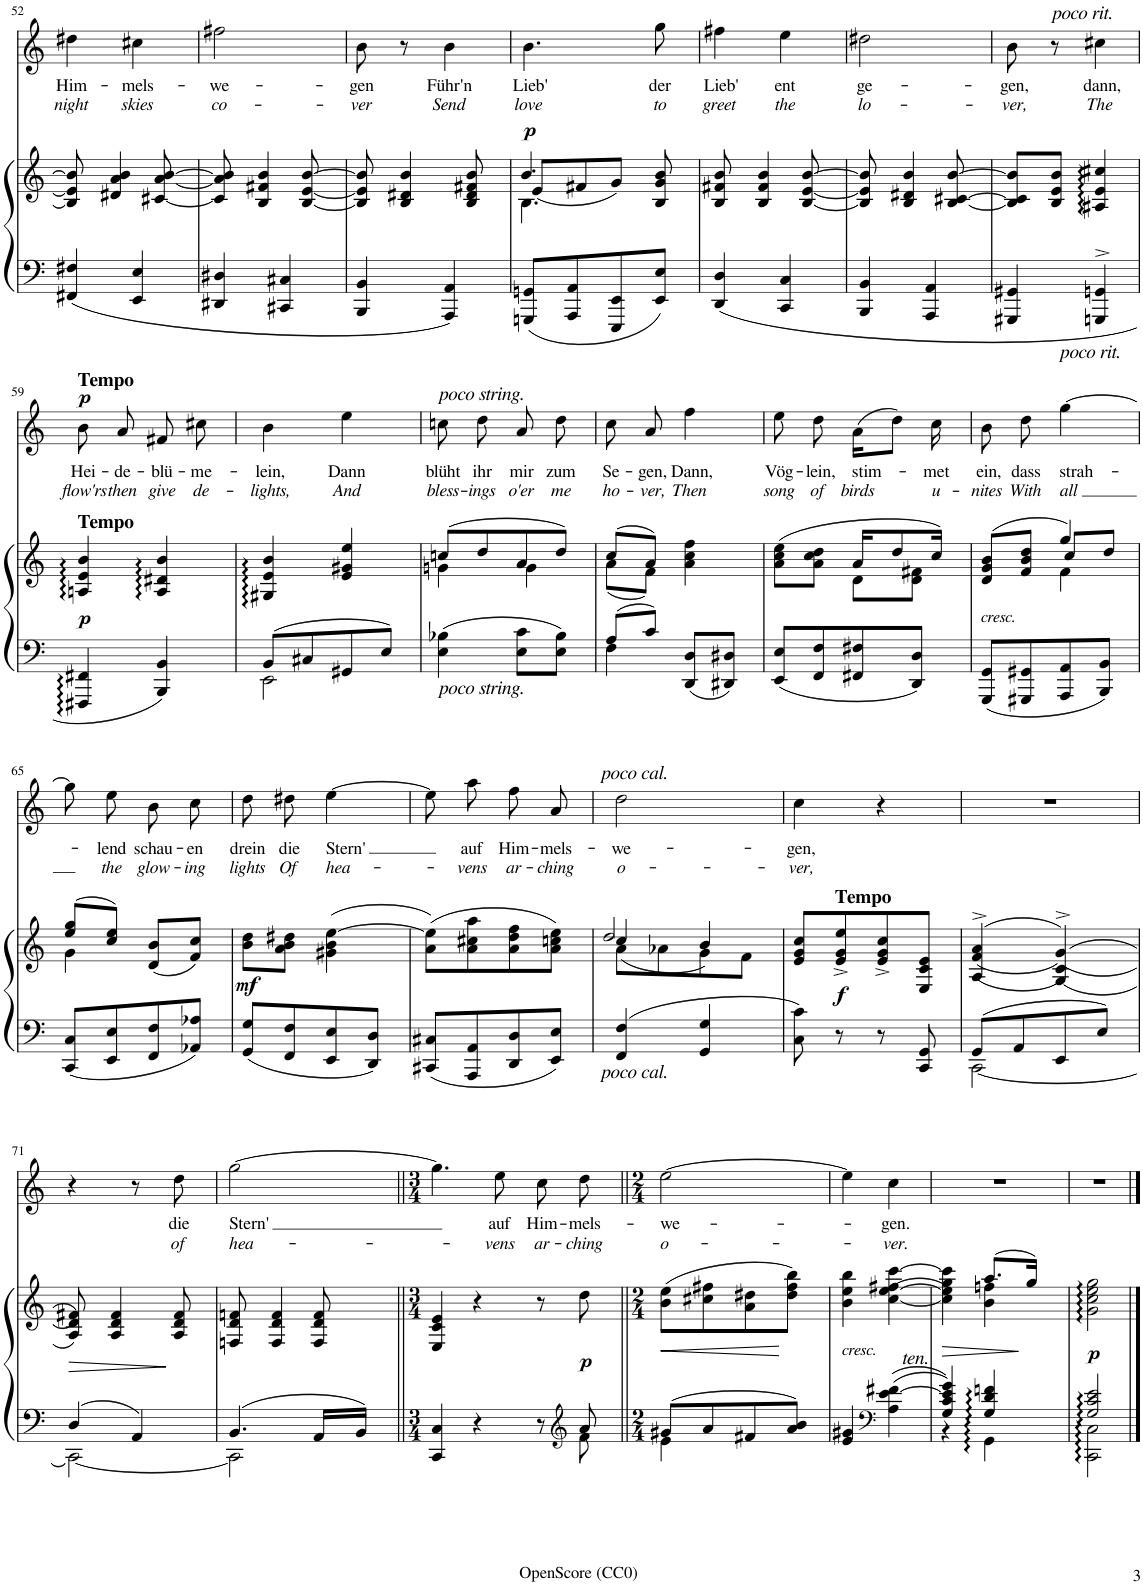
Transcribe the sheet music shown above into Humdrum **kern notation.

**kern	**kern	**dynam	**kern	**text	**text	**dynam
*part2	*part2	*part2	*part1	*part1	*part1	*part1
*staff3	*staff2	*staff2/3	*staff1	*staff1	*staff1	*staff1
*I"Pianoforte	*	*	*I"Gesang Voice	*	*	*
*I'Pno	*	*	*	*	*	*
!!LO:PB:g=z
*clefF4	*clefG2	*	*clefG2	*	*	*
*k[]	*k[]	*	*k[]	*	*	*
*M2/4	*M2/4	*	*M2/4	*	*	*
=52	=52	=52	=52	=52	=52	=52
!	!	!	!	!LO:LY:b	!LO:LY:b	!
4FF#X/ 4F#X/	8B/] 8e/] 8b/]	.	4dd#X\	Him-	night	.
.	4d#X/ 4a/ 4b/	.	.	.	.	.
!	!	!	!	!LO:LY:b	!LO:LY:b	!
4EE/ 4E/	.	.	4cc#X\	-mels-	skies	.
.	[8c#X/ [8a/ [8b/	.	.	.	.	.
=53	=53	=53	=53	=53	=53	=53
!	!	!	!	!LO:LY:b	!LO:LY:b	!
4DD#X/ 4D#X/	8c#/] 8a/] 8b/]	.	2ff#X\	-we-	co-	.
.	4B/ 4f#X/ 4b/	.	.	.	.	.
4CC#X/ 4C#X/	.	.	.	.	.	.
.	[8B/ [8e/ [8b/	.	.	.	.	.
=54	=54	=54	=54	=54	=54	=54
!	!	!	!	!LO:LY:b	!LO:LY:b	!
4BBB/ 4BB/	8B/] 8e/] 8b/]	.	8b\	-gen	-ver	.
.	4B/ 4d#X/ 4b/	.	8r	.	.	.
!	!	!	!	!LO:LY:b	!LO:LY:b	!
4AAA/ 4AA/	.	.	4b\	Führ'n	Send	.
.	8B/ 8d#/ 8f#X/ 8b/	.	.	.	.	.
=55	=55	=55	=55	=55	=55	=55
*	*^	*	*	*	*	*
*	*	*^	*	*	*	*	*
!	!	!	!	!LO:DY:a	!	!LO:LY:b	!LO:LY:b	!
8GGGn/ 8GGn/L	4.b/	(<8e/L	4.B\	p	4.b\	Lieb'	love	.
8AAA/ 8AA/	.	8f#X/	.	.	.	.	.	.
8EEE/ 8EE/	.	8g/J)	.	.	.	.	.	.
!	!	!	!	!	!	!LO:LY:b	!LO:LY:b	!
8EE/ 8E/J	8B/ 8g/ 8b/	8ryy	8ryy	.	8gg\	der	to	.
=56	=56	=56	=56	=56	=56	=56	=56	=56
!	!	!	!	!	!	!LO:LY:b	!LO:LY:b	!
*	*v	*v	*v	*	*	*	*	*
4DD/ 4D/	8B/ 8f#X/ 8b/	.	4ff#X\	Lieb'	greet	.
.	4B/ 4f#/ 4b/	.	.	.	.	.
!	!	!	!	!LO:LY:b	!LO:LY:b	!
4CC/ 4C/	.	.	4ee\	ent	the	.
.	[8B/ [8e/ [8b/	.	.	.	.	.
=57	=57	=57	=57	=57	=57	=57
!	!	!	!	!LO:LY:b	!LO:LY:b	!
4BBB/ 4BB/	8B/] 8e/] 8b/]	.	2dd#X\	-ge-	lo-	.
.	4B/ 4d#X/ 4b/	.	.	.	.	.
4AAA/ 4AA/	.	.	.	.	.	.
.	[8B/ [8c#X/ [8b/	.	.	.	.	.
=58	=58	=58	=58	=58	=58	=58
!	!	!	!	!LO:LY:b	!LO:LY:b	!
4GGG#X/ 4GG#X/	8B/] 8c#/] 8b/]L	.	8b\	-gen,	-ver,	.
!	!	!	!LO:TX:a:i:t=poco rit.	!	!	!
.	8B/ 8e/ 8b/J	.	8r	.	.	.
!LO:TX:b:i:t=poco rit.	!	!	!	!	!	!
!	!	!	!	!LO:LY:b	!LO:LY:b	!
4GGGn/^> 4GGn/^>	4A#X/ 4e/ 4cc#X/	.	4cc#X\	dann,	The	.
!!LO:LB:g=z
=59	=59	=59	=59	=59	=59	=59
!	!	!	!LO:TX:a:B:t=Tempo	!	!	!
!	!LO:TX:a:B:t=Tempo	!	!	!	!	!
!	!	!LO:DY:b	!	!LO:LY:b	!LO:LY:b	!LO:DY:a
4FFF#X/:: 4FF#X/::	4An/ 4e/ 4b/	p	8b\	Hei-	flow'rs	p
!	!	!	!	!LO:LY:b	!LO:LY:b	!
.	.	.	8a/	-de-	then	.
!	!	!	!	!LO:LY:b	!LO:LY:b	!
4BBB/ 4BB/	4A/ 4d#X/ 4b/	.	8f#X/	-blü-	give	.
!	!	!	!	!LO:LY:b	!LO:LY:b	!
.	.	.	8cc#X\	-me-	de-	.
=60	=60	=60	=60	=60	=60	=60
*^	*	*	*	*	*	*
!	!	!	!	!	!LO:LY:b	!LO:LY:b	!
8BB/L	2EE\	4G#X/ 4e/ 4b/	.	4b\	lein,	-lights,	.
8C#X/	.	.	.	.	.	.	.
!	!	!	!	!	!LO:LY:b	!LO:LY:b	!
8GG#X/	.	4e/ 4g#X/ 4ee/	.	4ee\	Dann	And	.
8E/J	.	.	.	.	.	.	.
*v	*v	*	*	*	*	*	*
=61	=61	=61	=61	=61	=61	=61
*	*^	*	*	*	*	*
!	!	!	!	!LO:TX:a:i:t=poco string.	!	!	!
!LO:TX:b:i:t=poco string.	!	!	!	!	!	!	!
!	!	!	!	!	!LO:LY:b	!LO:LY:b	!
4E\ 4B-X\	(8ccn/L	4gn\	.	8ccn\	blüht	bless-	.
!	!	!	!	!	!LO:LY:b	!LO:LY:b	!
.	8dd/	.	.	8dd\	ihr	-ings	.
!	!	!	!	!	!LO:LY:b	!LO:LY:b	!
8E\ 8c\L	8a/	4g\	.	8a/	mir	o'er	.
!	!	!	!	!	!LO:LY:b	!LO:LY:b	!
8E\ 8B-\J	8dd/J)	.	.	8dd\	zum	me	.
=62	=62	=62	=62	=62	=62	=62	=62
*^	*	*	*	*	*	*	*
!	!	!	!	!	!	!LO:LY:b	!LO:LY:b	!
8A/L	4F\	(8cc/L	(8a\L	.	8cc\	Se-	ho-	.
!	!	!	!	!	!	!LO:LY:b	!LO:LY:b	!
8c/J	.	8a/J)	8f\J)	.	8a/	-gen,	-ver,	.
!	!	!	!	!	!	!LO:LY:b	!LO:LY:b	!
8DD/ 8D/L	4ryy	4a\ 4cc\ 4ff\	4ryy	.	4ff\	Dann,	Then	.
8DD#X/ 8D#X/J	.	.	.	.	.	.	.	.
*v	*v	*	*	*	*	*	*	*
=63	=63	=63	=63	=63	=63	=63	=63
!	!	!	!	!	!LO:LY:b	!LO:LY:b	!
8EE/ 8E/L	(8a\ 8cc\ 8ee\L	4ryy	.	8ee\	Vög-	song	.
!	!	!	!	!	!LO:LY:b	!LO:LY:b	!
8FF/ 8F/	8a\ 8cc\ 8dd\J	.	.	8dd\	-lein,	of	.
!	!	!	!	!	!LO:LY:b	!LO:LY:b	!
8FF#X/ 8F#X/	16a/KL	8d\L	.	(16a\KL	stim-	birds	.
.	8dd/	.	.	8dd\J)	.	.	.
8DD/ 8D/J	.	8d\ 8f#X\J	.	.	.	.	.
!	!	!	!	!	!LO:LY:b	!LO:LY:b	!
.	16cc/Jk)	.	.	16cc\	-met	u-	.
=64	=64	=64	=64	=64	=64	=64	=64
*	*	*^	*	*	*	*	*
!	!LO:TX:b:i:t=cresc.	!	!	!	!	!	!	!
!	!	!	!	!	!	!LO:LY:b	!LO:LY:b	!
8GGG/ 8GG/L	(8d/ 8g/ 8b/L	4ryy	4ryy	.	8b\	ein,	-nites	.
!	!	!	!	!	!	!LO:LY:b	!LO:LY:b	!
8GGG#X/ 8GG#X/	8f/ 8b/ 8dd/J	.	.	.	8dd\	dass	With	.
!	!	!	!	!	!	!LO:LY:b	!LO:LY:b	!
8AAA/ 8AA/	4gg/)	4f\	8cc/L	.	[4gg\	strah-	all	.
8BBB/ 8BB/J	.	.	8dd/J	.	.	.	.	.
*	*	*v	*v	*	*	*	*	*
!!LO:LB:g=z
=65	=65	=65	=65	=65	=65	=65	=65
8CC/ 8C/L	(8ee/ 8gg/L	4g\	.	8gg\]	.	.	.
!	!	!	!	!	!LO:LY:b	!LO:LY:b	!
8EE/ 8E/	8cc/ 8ee/J)	.	.	8ee\	-lend	the	.
!	!	!	!	!	!LO:LY:b	!LO:LY:b	!
8FF/ 8F/	(8d/ 8b/L	4ryy	.	8b\	schau-	glow-	.
!	!	!	!	!	!LO:LY:b	!LO:LY:b	!
8AA-X/ 8A-X/J	8f/ 8cc/J)	.	.	8cc\	-en	-ing	.
*	*v	*v	*	*	*	*	*
=66	=66	=66	=66	=66	=66	=66
!	!	!LO:DY:b	!	!LO:LY:b	!LO:LY:b	!
8GG/ 8G/L	8b\ 8dd\L	mf	8dd\	drein	lights	.
!	!	!	!	!LO:LY:b	!LO:LY:b	!
8FF/ 8F/	8a\ 8b\ 8dd#X\J	.	8dd#X\	die	Of	.
!	!	!	!	!LO:LY:b	!LO:LY:b	!
8EE/ 8E/	(4g#X\ 4b\ [4ee\	.	[4ee\	Stern'	hea-	.
8DD/ 8D/J	.	.	.	.	.	.
=67	=67	=67	=67	=67	=67	=67
8CC#X/ 8C#X/L	(8a\ 8ee\]L)	.	8ee\]	.	.	.
!	!	!	!	!LO:LY:b	!LO:LY:b	!
8AAA/ 8AA/	8a\ 8cc#X\ 8aa\	.	8aa\	auf	-vens	.
!	!	!	!	!LO:LY:b	!LO:LY:b	!
8DD/ 8D/	8a\ 8dd\ 8ff\	.	8ff\	Him-	ar-	.
!	!	!	!	!LO:LY:b	!LO:LY:b	!
8EE/ 8E/J	8a\ 8ccn\ 8ee\J)	.	8a/	-mels-	-ching	.
=68	=68	=68	=68	=68	=68	=68
*	*^	*	*	*	*	*
*	*	*^	*	*	*	*	*
!	!	!	!	!	!LO:TX:a:i:t=poco cal.	!	!	!
!LO:TX:b:i:t=poco cal.	!	!	!	!	!	!	!	!
!	!	!	!	!	!	!LO:LY:b	!LO:LY:b	!
4FF/ 4F/	2dd/	(4cc/	8a\L	.	2dd\	-we-	o-	.
.	.	.	8a-X\	.	.	.	.	.
4GG/ 4G/	.	4b/)	8g\	.	.	.	.	.
.	.	.	8f\J	.	.	.	.	.
=69	=69	=69	=69	=69	=69	=69	=69	=69
!	!	!	!	!	!	!LO:LY:b	!LO:LY:b	!
*	*v	*v	*v	*	*^	*	*	*
8C\ 8c\	8e/ 8g/ 8cc/L	.	4cc\	8ryy	-gen,	-ver,	.
!	!	!	!	!LO:TX:b:B:t=Tempo	!	!	!
!	!	!LO:DY:b	!	!	!	!	!
8r	8e/^ 8g/^ 8ee/^	f	.	4.ryy	.	.	.
8r	8e/^ 8g/^ 8cc/^	.	4r	.	.	.	.
8CC/ 8GG/	8E/ 8c/ 8e/J	.	.	.	.	.	.
*	*	*	*v	*v	*	*	*
=70	=70	=70	=70	=70	=70	=70
*^	*	*	*	*	*	*
8GG/L	[2CC\	(((>4A/^> 4f/^> 4a/^>	.	2r	.	.	.
8AA/	.	.	.	.	.	.	.
8EE/	.	((>(4G/^> 4c/^> 4g/^>)))	.	.	.	.	.
8E/J	.	.	.	.	.	.	.
!!LO:LB:g=z
=71	=71	=71	=71	=71	=71	=71	=71
!	!	!	!LO:HP:b	!	!	!	!
4D/	2CC\_	8A/ 8d/ 8f#X/)))	>	4r	.	.	.
.	.	4A/ 4d/ 4f#/	.	.	.	.	.
4AA/	.	.	.	8r	.	.	.
!	!	!	!	!	!LO:LY:b	!LO:LY:b	!
.	.	8A/ 8d/ 8f#/	]	8dd\	die	of	.
=72	=72	=72	=72	=72	=72	=72	=72
!	!	!	!	!	!LO:LY:b	!LO:LY:b	!
4.BB/	2CC\]	8Fn/ 8d/ 8fn/	.	[2gg\	Stern'	hea-	.
.	.	4F/ 4d/ 4f/	.	.	.	.	.
16AA/LL	.	8F/ 8d/ 8f/	.	.	.	.	.
16BB/JJ	.	.	.	.	.	.	.
=73||	=73||	=73||	=73||	=73||	=73||	=73||	=73||
*M3/4	*	*M3/4	*	*M3/4	*	*	*
4CC/ 4C/	8ryy	4E/ 4c/ 4e/	.	4.gg\]	.	.	.
*v	*v	*	*	*	*	*	*
4r	4r	.	.	.	.	.
!	!	!	!	!LO:LY:b	!LO:LY:b	!
.	.	.	8ee\	auf	-vens	.
!	!	!	!	!LO:LY:b	!LO:LY:b	!
8r	8r	.	8cc\	Him-	ar-	.
*clefG2	*	*	*	*	*	*
*^	*	*	*	*	*	*
!	!	!	!LO:DY:b	!	!LO:LY:b	!LO:LY:b	!
8a/	8f\	8dd\	p	8dd\	-mels-	-ching	.
=74||	=74||	=74||	=74||	=74||	=74||	=74||	=74||
*M2/4	*	*M2/4	*	*M2/4	*	*	*
!	!	!	!LO:HP:b	!	!LO:LY:b	!LO:LY:b	!
8g#X/L	4e\	(8b\ 8ee\L	<	[2ee\	-we-	o-	.
8a/	.	8cc#X\ 8ff#X\	.	.	.	.	.
8f#X/	4ryy	8a\ 8dd#X\	.	.	.	.	.
8a/ 8b/J	.	8dd#\ 8ff#\ 8bb\J)	[	.	.	.	.
*v	*v	*	*	*	*	*	*
=75	=75	=75	=75	=75	=75	=75
!	!LO:TX:b:i:t=cresc.	!	!	!	!	!
4e/ 4g#X/	4b\ 4ee\ 4bb\	.	4ee\]	.	.	.
*clefF4	*	*	*	*	*	*
!	!LO:TX:b:i:t=ten.	!	!	!	!	!
!	!	!	!	!LO:LY:b	!LO:LY:b	!
4A\~ [4e\~ 4f#X\~	(>[4cc\ [4ee\ 4ff#X\ [>4ccc\	.	4cc\	-gen.	-ver.	.
=76	=76	=76	=76	=76	=76	=76
*^	*	*	*	*	*	*
!	!	!	!LO:HP:b	!	!	!	!
*	*	*^	*	*	*	*	*
4G/~ 4c/~ 4e/]~ 4g/~	4r	4cc\] 4ee\] 4gg\ 4ccc\])	4ryy	>	2r	.	.	.
4G/ 4d/ 4fn/	4GG::\	(8.aa/L	4b\ 4ffn\	.	.	.	.	.
.	.	16gg/Jk)	.	]	.	.	.	.
*	*	*v	*v	*	*	*	*	*
=77	=77	=77	=77	=77	=77	=77	=77
!	!	!	!LO:DY:b	!	!	!	!
2G/:: 2c/:: 2e/::	2CC\: 2C\:	2g\ 2cc\ 2ee\ 2gg\	p	2r	.	.	.
*v	*v	*	*	*	*	*	*
==	==	==	==	==	==	==
*-	*-	*-	*-	*-	*-	*-
